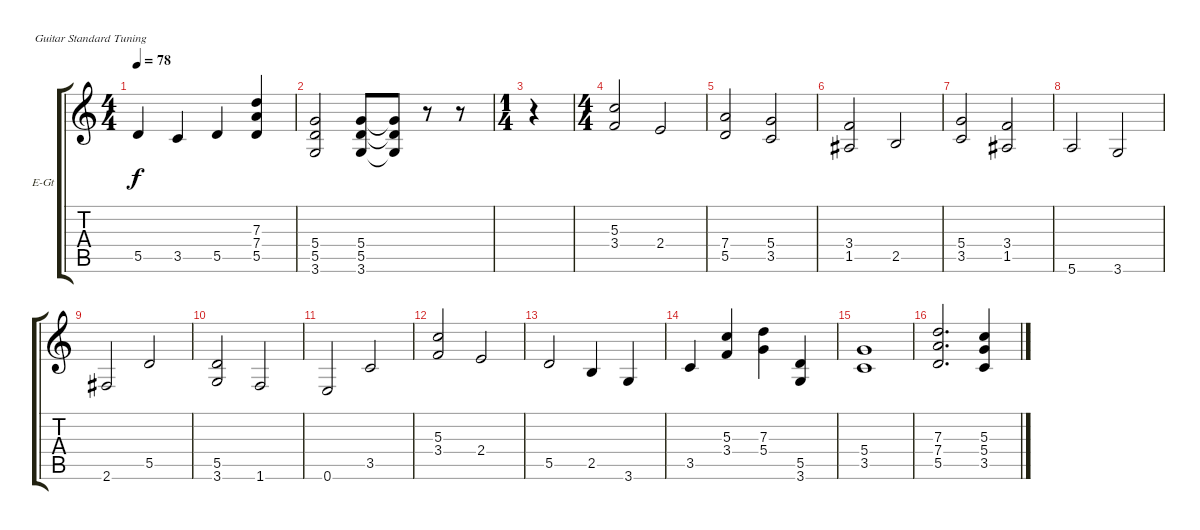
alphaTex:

\bracketExtendMode groupsimilarinstruments
\firstSystemTrackNameOrientation horizontal
\otherSystemsTrackNameOrientation horizontal
\track ("Acompañamiento" "E-Gt") {instrument distortionguitar}
\staff {score tabs}
\tuning (E4 B3 G3 D3 A2 E2)
\voice
\ts (4 4)
\tempo 78
\clef g2
\ks c
5.5.4{dy f} 3.5.4 5.5.4 (7.3 7.4 5.5).4 |
(5.4 5.5 3.6).2 (5.4 5.5 3.6).8 (5.4{t} 5.5{t} 3.6{t}).8 r.8 r.8 |
\ts (1 4)
\beaming (8 2)
r.4 |
\ts (4 4)
\beaming (8 2 2 2 2)
(5.3 3.4).2 2.4.2 |
(7.4 5.5).2 (5.4 3.5).2 |
(3.4 1.5).2 2.5.2 |
(5.4 3.5).2 (3.4 1.5).2 |
5.6.2 3.6.2 |
2.6.2 5.5.2 |
(5.5 3.6).2 1.6.2 |
0.6.2 3.5.2 |
(5.3 3.4).2 2.4.2 |
5.5.2 2.5.4 3.6.4 |
3.5.4 (5.3 3.4).4 (7.3 5.4).4 (5.5 3.6).4 |
(5.4 3.5).1 |
(7.3 7.4 5.5).2{d} (5.3 5.4 3.5).4
\voice
\clef g2
\ottava regular
\simile none
\ks c
|
|
r.4{dy mf} |
|
|
|
|
|
|
|
|
|
|
|
|
